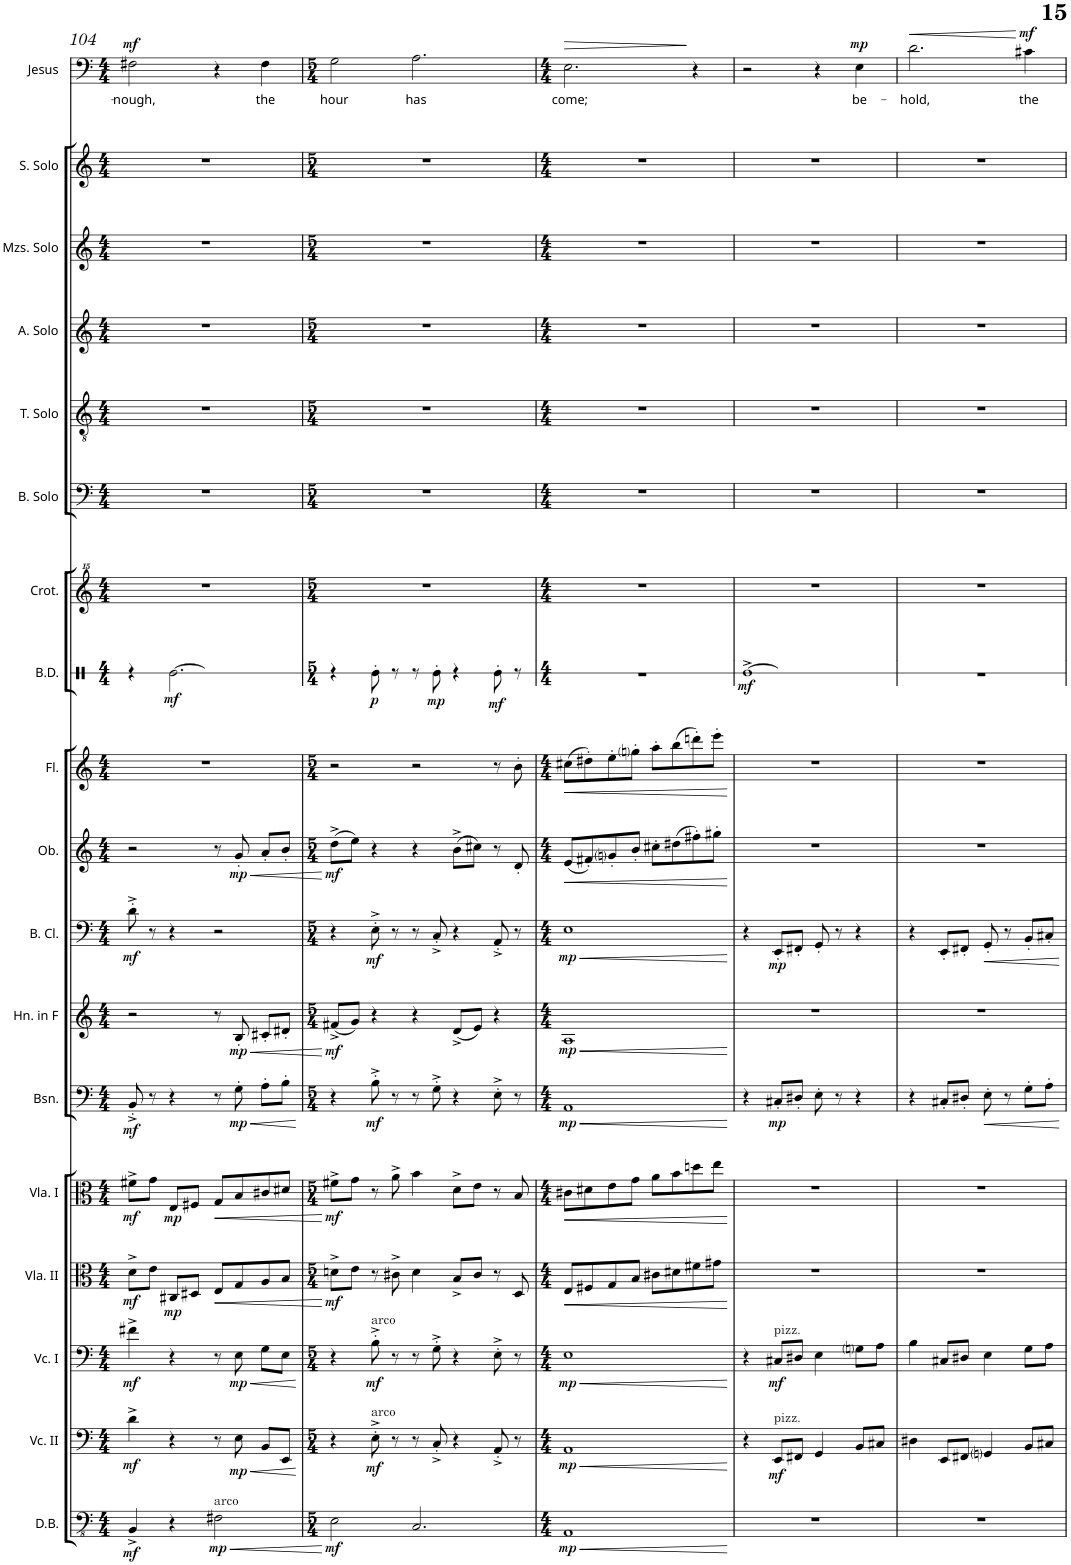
**kern	**dynam	**kern	**dynam	**kern	**dynam	**kern	**dynam	**kern	**dynam	**kern	**dynam	**kern	**dynam	**kern	**dynam	**kern	**dynam	**kern	**dynam	**kern	**dynam	**kern	**kern	**kern	**kern	**kern	**kern	**kern	**text	**dynam
*part18	*part18	*part17	*part17	*part16	*part16	*part15	*part15	*part14	*part14	*part13	*part13	*part12	*part12	*part11	*part11	*part10	*part10	*part9	*part9	*part8	*part8	*part7	*part6	*part5	*part4	*part3	*part2	*part1	*part1	*part1
*staff18	*staff18	*staff17	*staff17	*staff16	*staff16	*staff15	*staff15	*staff14	*staff14	*staff13	*staff13	*staff12	*staff12	*staff11	*staff11	*staff10	*staff10	*staff9	*staff9	*staff8	*staff8	*staff7	*staff6	*staff5	*staff4	*staff3	*staff2	*staff1	*staff1	*staff1
*I"Double Bass	*	*I"Violoncello II	*	*I"Violoncello I	*	*I"Viola II	*	*I"Viola I	*	*I"Bassoon	*	*I"Horn in F	*	*I"Clarinet in Bb	*	*I"Oboe	*	*I"Flute	*	*I"Bass Drum	*	*I"Crotales	*I"Bass Solo	*I"Tenor Solo	*I"Alto Solo	*I"Mezzo-soprano Solo	*I"Soprano Solo	*I"Jesus (Baritone Solo)	*	*
*I'D.B.	*	*I'Vc. II	*	*I'Vc. I	*	*I'Vla. II	*	*I'Vla. I	*	*I'Bsn.	*	*I'Hn. in F	*	*I'Cl. in Bb	*	*I'Ob.	*	*I'Fl.	*	*I'B.D.	*	*I'Crot.	*I'B. Solo	*I'T. Solo	*I'A. Solo	*I'Mzs. Solo	*I'S. Solo	*I'Jesus	*	*
!!LO:PB:g=z
*clefFv4	*	*clefF4	*	*clefF4	*	*clefC3	*	*clefC3	*	*clefF4	*	*clefG2	*	*clefF4	*	*clefG2	*	*clefG2	*	*clefX	*	*clefG^^2	*clefF4	*clefGv2	*clefG2	*clefG2	*clefG2	*clefF4	*	*
*Trd7c12	*	*	*	*	*	*	*	*	*	*	*	*Trd4c7	*	*Trd1c2	*	*	*	*	*	*	*	*	*	*	*	*	*	*	*	*
*k[]	*	*k[]	*	*k[]	*	*k[]	*	*k[]	*	*k[]	*	*k[]	*	*k[]	*	*k[]	*	*k[]	*	*k[]	*	*k[]	*k[]	*k[]	*k[]	*k[]	*k[]	*k[]	*	*
*M4/4	*	*M4/4	*	*M4/4	*	*M4/4	*	*M4/4	*	*M4/4	*	*M4/4	*	*M4/4	*	*M4/4	*	*M4/4	*	*M4/4	*	*M4/4	*M4/4	*M4/4	*M4/4	*M4/4	*M4/4	*M4/4	*	*
=104	=104	=104	=104	=104	=104	=104	=104	=104	=104	=104	=104	=104	=104	=104	=104	=104	=104	=104	=104	=104	=104	=104	=104	=104	=104	=104	=104	=104	=104	=104
!	!LO:DY:b	!	!LO:DY:b	!	!LO:DY:b	!	!LO:DY:b	!	!LO:DY:b	!	!LO:DY:b	!	!	!	!LO:DY:b	!	!	!	!	!	!	!	!	!	!	!	!	!	!LO:LY:b	!LO:DY:a
4BBB^/	mf	4d^\	mf	4f#X^\	mf	8d^\L	mf	8f#X^\L	mf	8BB'^/	mf	2r	.	8d'^\	mf	2r	.	1r	.	4r	.	1r	1r	1r	1r	1r	1r	2F#X\	-nough,	mf
.	.	.	.	.	.	8e\J	.	8g\J	.	8r	.	.	.	8r	.	.	.	.	.	.	.	.	.	.	.	.	.	.	.	.
!	!	!	!	!	!	!	!LO:DY:b	!	!LO:DY:b	!	!	!	!	!	!	!	!	!	!	!LO:N:head=open	!LO:DY:b	!	!	!	!	!	!	!	!	!
4r	.	4r	.	4r	.	8C#X/L	mp	8E/L	mp	4r	.	.	.	4r	.	.	.	.	.	[8.Re\L	mf	.	.	.	.	.	.	.	.	.
.	.	.	.	.	.	8D#X/J	.	8F#X/J	.	.	.	.	.	.	.	.	.	.	.	.	.	.	.	.	.	.	.	.	.	.
.	.	.	.	.	.	.	.	.	.	.	.	.	.	.	.	.	.	.	.	16ReJk]	.	.	.	.	.	.	.	.	.	.
!LO:TX:a:t=arco	!	!	!	!	!	!	!	!	!	!	!	!	!	!	!	!	!	!	!	!	!	!	!	!	!	!	!	!	!	!
!	!LO:HP:b	!	!	!	!	!	!LO:HP:b	!	!LO:HP:b	!	!	!	!	!	!	!	!	!	!	!	!	!	!	!	!	!	!	!	!	!
!	!LO:DY:n=1:b	!	!	!	!	!	!	!	!	!	!	!	!	!	!	!	!	!	!	!	!	!	!	!	!	!	!	!	!	!
2FF#X\	< mp	8r	.	8r	.	8E/L	<	8G/L	<	8r	.	8r	.	2r	.	8r	.	.	.	2ryy	.	.	.	.	.	.	.	4r	.	.
!	!	!	!LO:HP:b	!	!LO:HP:b	!	!	!	!	!	!LO:HP:b	!	!LO:HP:b	!	!	!	!LO:HP:b	!	!	!	!	!	!	!	!	!	!	!	!	!
!	!	!	!LO:DY:n=1:b	!	!LO:DY:n=1:b	!	!	!	!	!	!LO:DY:n=1:b	!	!LO:DY:n=1:b	!	!	!	!LO:DY:n=1:b	!	!	!	!	!	!	!	!	!	!	!	!	!
.	.	8E\	< mp	8E\	< mp	8G/	.	8B/	.	8G'\	< mp	8B'/	< mp	.	.	8g'/	< mp	.	.	.	.	.	.	.	.	.	.	.	.	.
!	!	!	!	!	!	!	!	!	!	!	!	!	!	!	!	!	!	!	!	!	!	!	!	!	!	!	!	!	!LO:LY:b	!
.	.	8BB/L	.	8G\L	.	8A/	.	8c#X/	.	8A'\L	.	8c#X'/L	.	.	.	8a'/L	.	.	.	.	.	.	.	.	.	.	.	4F#\	the	.
.	.	8EE/J	.	8E\J	.	8B/J	.	8d#X/J	.	8B'\J	.	8d#X'/J	.	.	.	8b'/J	.	.	.	.	.	.	.	.	.	.	.	.	.	.
.	[	.	[	.	[	.	[	.	[	.	[	.	[	.	.	.	[	.	.	.	.	.	.	.	.	.	.	.	.	.
=105	=105	=105	=105	=105	=105	=105	=105	=105	=105	=105	=105	=105	=105	=105	=105	=105	=105	=105	=105	=105	=105	=105	=105	=105	=105	=105	=105	=105	=105	=105
*M5/4	*	*M5/4	*	*M5/4	*	*M5/4	*	*M5/4	*	*M5/4	*	*M5/4	*	*M5/4	*	*M5/4	*	*M5/4	*	*M5/4	*	*M5/4	*M5/4	*M5/4	*M5/4	*M5/4	*M5/4	*M5/4	*	*
!	!LO:DY:b	!	!	!	!	!	!LO:DY:b	!	!LO:DY:b	!	!	!	!LO:DY:b	!	!	!	!LO:DY:b	!	!	!	!	!	!	!	!	!	!	!	!LO:LY:b	!
2EE\	mf	4r	.	4r	.	8dn^\L	mf	8f#X^\L	mf	4r	.	(8f#X^/L	mf	4r	.	(8dd^\L	mf	2r	.	4r	.	4%5r	4%5r	4%5r	4%5r	4%5r	4%5r	2G\	hour	.
.	.	.	.	.	.	8e\J	.	8g\J	.	.	.	8g/J)	.	.	.	8ee\J)	.	.	.	.	.	.	.	.	.	.	.	.	.	.
!	!	!	!	!LO:TX:a:t=arco	!	!	!	!	!	!	!	!	!	!	!	!	!	!	!	!	!	!	!	!	!	!	!	!	!	!
!	!	!LO:TX:a:t=arco	!	!	!	!	!	!	!	!	!	!	!	!	!	!	!	!	!	!	!	!	!	!	!	!	!	!	!	!
!	!	!	!LO:DY:b	!	!LO:DY:b	!	!	!	!	!	!LO:DY:b	!	!	!	!LO:DY:b	!	!	!	!	!	!LO:DY:b	!	!	!	!	!	!	!	!	!
.	.	8E'^\	mf	8B'^\	mf	8r	.	8r	.	8B'^\	mf	4r	.	8E'^\	mf	4r	.	.	.	8Re'\	p	.	.	.	.	.	.	.	.	.
.	.	8r	.	8r	.	8c#X^\	.	8a^\	.	8r	.	.	.	8r	.	.	.	.	.	8r	.	.	.	.	.	.	.	.	.	.
!	!	!	!	!	!	!	!	!	!	!	!	!	!	!	!	!	!	!	!	!	!	!	!	!	!	!	!	!	!LO:LY:b	!
2.CC/	.	8r	.	8r	.	4d\	.	4b\	.	8r	.	4r	.	8r	.	4r	.	2r	.	8r	.	.	.	.	.	.	.	2.A\	has	.
!	!	!	!	!	!	!	!	!	!	!	!	!	!	!	!	!	!	!	!	!	!LO:DY:b	!	!	!	!	!	!	!	!	!
.	.	8C'^/	.	8G'^\	.	.	.	.	.	8G'^\	.	.	.	8C'^/	.	.	.	.	.	8Re'\	mp	.	.	.	.	.	.	.	.	.
.	.	4r	.	4r	.	8B^/L	.	8d^\L	.	4r	.	(8d^/L	.	4r	.	(8b^\L	.	.	.	4r	.	.	.	.	.	.	.	.	.	.
.	.	.	.	.	.	8c#/J	.	8e\J	.	.	.	8e/J)	.	.	.	8cc#X\J)	.	.	.	.	.	.	.	.	.	.	.	.	.	.
!	!	!	!	!	!	!	!	!	!	!	!	!	!	!	!	!	!	!	!	!	!LO:DY:b	!	!	!	!	!	!	!	!	!
.	.	8AA'^/	.	8E'^\	.	8r	.	8r	.	8E'^\	.	4r	.	8AA'^/	.	8r	.	8r	.	8Re'\	mf	.	.	.	.	.	.	.	.	.
.	.	8r	.	8r	.	8D/	.	8B/	.	8r	.	.	.	8r	.	8d'/	.	8b'\	.	8r	.	.	.	.	.	.	.	.	.	.
=106	=106	=106	=106	=106	=106	=106	=106	=106	=106	=106	=106	=106	=106	=106	=106	=106	=106	=106	=106	=106	=106	=106	=106	=106	=106	=106	=106	=106	=106	=106
*M4/4	*	*M4/4	*	*M4/4	*	*M4/4	*	*M4/4	*	*M4/4	*	*M4/4	*	*M4/4	*	*M4/4	*	*M4/4	*	*M4/4	*	*M4/4	*M4/4	*M4/4	*M4/4	*M4/4	*M4/4	*M4/4	*	*
!	!LO:HP:b	!	!LO:HP:b	!	!LO:HP:b	!	!LO:HP:b	!	!LO:HP:b	!	!LO:HP:b	!	!LO:HP:b	!	!LO:HP:b	!	!LO:HP:b	!	!LO:HP:b	!	!	!	!	!	!	!	!	!	!LO:LY:b	!LO:HP:b
!	!LO:DY:n=1:b	!	!LO:DY:n=1:b	!	!LO:DY:n=1:b	!	!	!	!	!	!LO:DY:n=1:b	!	!LO:DY:n=1:b	!	!LO:DY:n=1:b	!	!	!	!	!	!	!	!	!	!	!	!	!	!	!
1AAA	< mp	1AA	< mp	1E	< mp	8E/L	<	8c#X\L	<	1AA	< mp	1A	< mp	1E	< mp	(8e/L	<	(8cc#X\L	<	1r	.	1r	1r	1r	1r	1r	1r	2.E\	come;	>
.	.	.	.	.	.	8F#X/	.	8d#X\	.	.	.	.	.	.	.	8f#X'/)	.	8dd#X'\)	.	.	.	.	.	.	.	.	.	.	.	.
.	.	.	.	.	.	8G/	.	8e\	.	.	.	.	.	.	.	8gni'/	.	8ee'\	.	.	.	.	.	.	.	.	.	.	.	.
.	.	.	.	.	.	8B/J	.	8g\J	.	.	.	.	.	.	.	8b'/J	.	8ggni'\J	.	.	.	.	.	.	.	.	.	.	.	.
.	.	.	.	.	.	8c#X\L	.	8a\L	.	.	.	.	.	.	.	8cc#X'\L	.	8aa'\L	.	.	.	.	.	.	.	.	.	.	.	.
.	.	.	.	.	.	8d#X\	.	8b\	.	.	.	.	.	.	.	(8dd#X\	.	(8bb\	.	.	.	.	.	.	.	.	.	.	.	.
.	.	.	.	.	.	8f#X\	.	8ddn\	.	.	.	.	.	.	.	8ff#X'\)	.	8dddn'\)	.	.	.	.	.	.	.	.	.	4r	.	]
.	.	.	.	.	.	8g#X\J	.	8ee\J	.	.	.	.	.	.	.	8gg#X'\J	.	8eee'\J	.	.	.	.	.	.	.	.	.	.	.	.
.	[	.	[	.	[	.	[	.	[	.	[	.	[	.	[	.	[	.	[	.	.	.	.	.	.	.	.	.	.	.
=107	=107	=107	=107	=107	=107	=107	=107	=107	=107	=107	=107	=107	=107	=107	=107	=107	=107	=107	=107	=107	=107	=107	=107	=107	=107	=107	=107	=107	=107	=107
!	!	!	!	!	!	!	!	!	!	!	!	!	!	!	!	!	!	!	!	!LO:N:head=open	!LO:DY:b	!	!	!	!	!	!	!	!	!
1r	.	4r	.	4r	.	1r	.	1r	.	4r	.	1r	.	4r	.	1r	.	1r	.	[4Re^	mf	1r	1r	1r	1r	1r	1r	2r	.	.
!	!	!	!	!LO:TX:a:t=pizz.	!	!	!	!	!	!	!	!	!	!	!	!	!	!	!	!	!	!	!	!	!	!	!	!	!	!
!	!	!LO:TX:a:t=pizz.	!	!	!	!	!	!	!	!	!	!	!	!	!	!	!	!	!	!	!	!	!	!	!	!	!	!	!	!
!	!	!	!LO:DY:b	!	!LO:DY:b	!	!	!	!	!	!LO:DY:b	!	!	!	!LO:DY:b	!	!	!	!	!	!	!	!	!	!	!	!	!	!	!
.	.	8EE/L	mf	8C#X/L	mf	.	.	.	.	8C#X'/L	mp	.	.	8EE'/L	mp	.	.	.	.	4Re]	.	.	.	.	.	.	.	.	.	.
.	.	8FF#X/J	.	8D#X/J	.	.	.	.	.	8D#X'/J	.	.	.	8FF#X'/J	.	.	.	.	.	.	.	.	.	.	.	.	.	.	.	.
.	.	4GG/	.	4E\	.	.	.	.	.	8E'\	.	.	.	8GG'/	.	.	.	.	.	2ryy	.	.	.	.	.	.	.	4r	.	.
.	.	.	.	.	.	.	.	.	.	8r	.	.	.	8r	.	.	.	.	.	.	.	.	.	.	.	.	.	.	.	.
!	!	!	!	!	!	!	!	!	!	!	!	!	!	!	!	!	!	!	!	!	!	!	!	!	!	!	!	!	!LO:LY:b	!LO:DY:a
.	.	8BB/L	.	8Gni\L	.	.	.	.	.	4r	.	.	.	4r	.	.	.	.	.	.	.	.	.	.	.	.	.	4E\	be-	mp
.	.	8C#X/J	.	8A\J	.	.	.	.	.	.	.	.	.	.	.	.	.	.	.	.	.	.	.	.	.	.	.	.	.	.
=108	=108	=108	=108	=108	=108	=108	=108	=108	=108	=108	=108	=108	=108	=108	=108	=108	=108	=108	=108	=108	=108	=108	=108	=108	=108	=108	=108	=108	=108	=108
!	!	!	!	!	!	!	!	!	!	!	!	!	!	!	!	!	!	!	!	!	!	!	!	!	!	!	!	!	!LO:LY:b	!LO:HP:b
1r	.	4D#X\	.	4B\	.	1r	.	1r	.	4r	.	1r	.	4r	.	1r	.	1r	.	1r	.	1r	1r	1r	1r	1r	1r	2.d\	-hold,	<
.	.	8EE/L	.	8C#X/L	.	.	.	.	.	8C#X'/L	.	.	.	8EE'/L	.	.	.	.	.	.	.	.	.	.	.	.	.	.	.	.
.	.	8FF#X/J	.	8D#X/J	.	.	.	.	.	8D#X'/J	.	.	.	8FF#X'/J	.	.	.	.	.	.	.	.	.	.	.	.	.	.	.	.
!	!	!	!	!	!	!	!	!	!	!	!LO:HP:b	!	!	!	!LO:HP:b	!	!	!	!	!	!	!	!	!	!	!	!	!	!	!
.	.	4GGni/	.	4E\	.	.	.	.	.	8E'\	<	.	.	8GG'/	<	.	.	.	.	.	.	.	.	.	.	.	.	.	.	.
.	.	.	.	.	.	.	.	.	.	8r	.	.	.	8r	.	.	.	.	.	.	.	.	.	.	.	.	.	.	.	.
!	!	!	!	!	!	!	!	!	!	!	!	!	!	!	!	!	!	!	!	!	!	!	!	!	!	!	!	!	!LO:LY:b	!LO:DY:n=1:a
.	.	8BB/L	.	8G\L	.	.	.	.	.	8G'\L	.	.	.	8BB'/L	.	.	.	.	.	.	.	.	.	.	.	.	.	4c#X\	the	[ mf
.	.	8C#X/J	.	8A\J	.	.	.	.	.	8A'\J	.	.	.	8C#X'/J	.	.	.	.	.	.	.	.	.	.	.	.	.	.	.	.
.	.	.	.	.	.	.	.	.	.	.	[	.	.	.	[	.	.	.	.	.	.	.	.	.	.	.	.	.	.	.
=	=	=	=	=	=	=	=	=	=	=	=	=	=	=	=	=	=	=	=	=	=	=	=	=	=	=	=	=	=	=
*-	*-	*-	*-	*-	*-	*-	*-	*-	*-	*-	*-	*-	*-	*-	*-	*-	*-	*-	*-	*-	*-	*-	*-	*-	*-	*-	*-	*-	*-	*-
